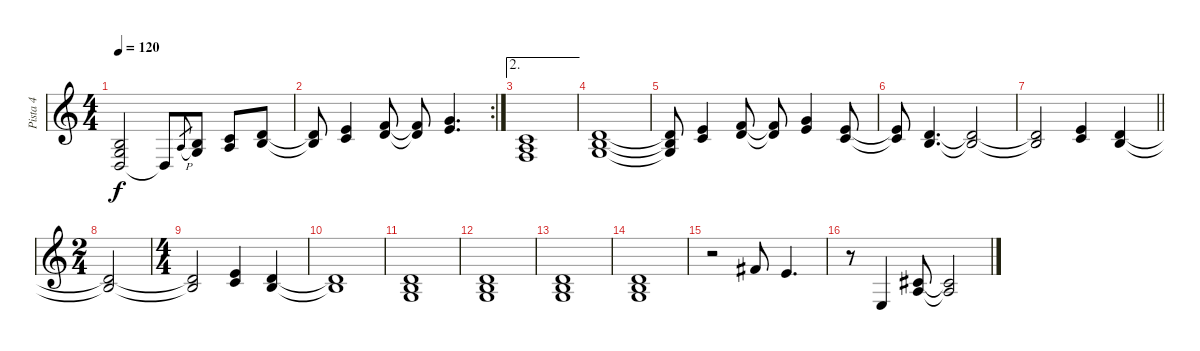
\track ("Pista 4" "Pista 4") {instrument stringensemble1}
\staff {score}
\tuning (E4 B3 G3 D3 A2 E2) {hide}
\ts (4 4)
\tempo 120
\clef g2
\ks c
(0.2 0.3 0.4).2{dy f} 0.4{t}.8 2.3{h}.8{gr} (0.2 0.3).8 (1.2 2.3).8 (3.2 4.3).8 |
\rc 2
(3.2{t} 4.3{t}).8 (0.1 1.2).4 (1.1 3.2).8 (1.1{t} 3.2{t}).8 (3.1 5.2).4{d} |
\ae 2
(1.2 2.3 3.4).1 |
(0.2 0.3 12.4).1 |
(0.2{t} 0.3{t} 12.4{t}).8 (0.1 1.2).4 (1.1 3.2).8 (1.1{t} 3.2{t}).8 (0.1 8.2).4 (0.1 1.2).8 |
(0.1{t} 1.2{t}).8 (3.2 4.3).4{d} (3.2{t} 4.3{t}).2 |
\barLineRight lightlight
(3.2{t} 4.3{t}).2 (0.1 1.2).4 (3.2 4.3).4 |
\ts (2 4)
(3.2{t} 4.3{t}).2 |
\ts (4 4)
(3.2{t} 4.3{t}).2 (0.1 1.2).4 (3.2 4.3).4 |
(3.2{t} 4.3{t}).1 |
(3.2 4.3 5.4).1 |
(3.2 4.3 5.4).1 |
(0.2 0.3 12.4).1 |
(3.2 4.3 5.4).1 |
r.2 2.1.8 0.1.4{d} |
r.8 2.4.4 (2.2 2.3).8 (2.2{t} 2.3{t}).2
